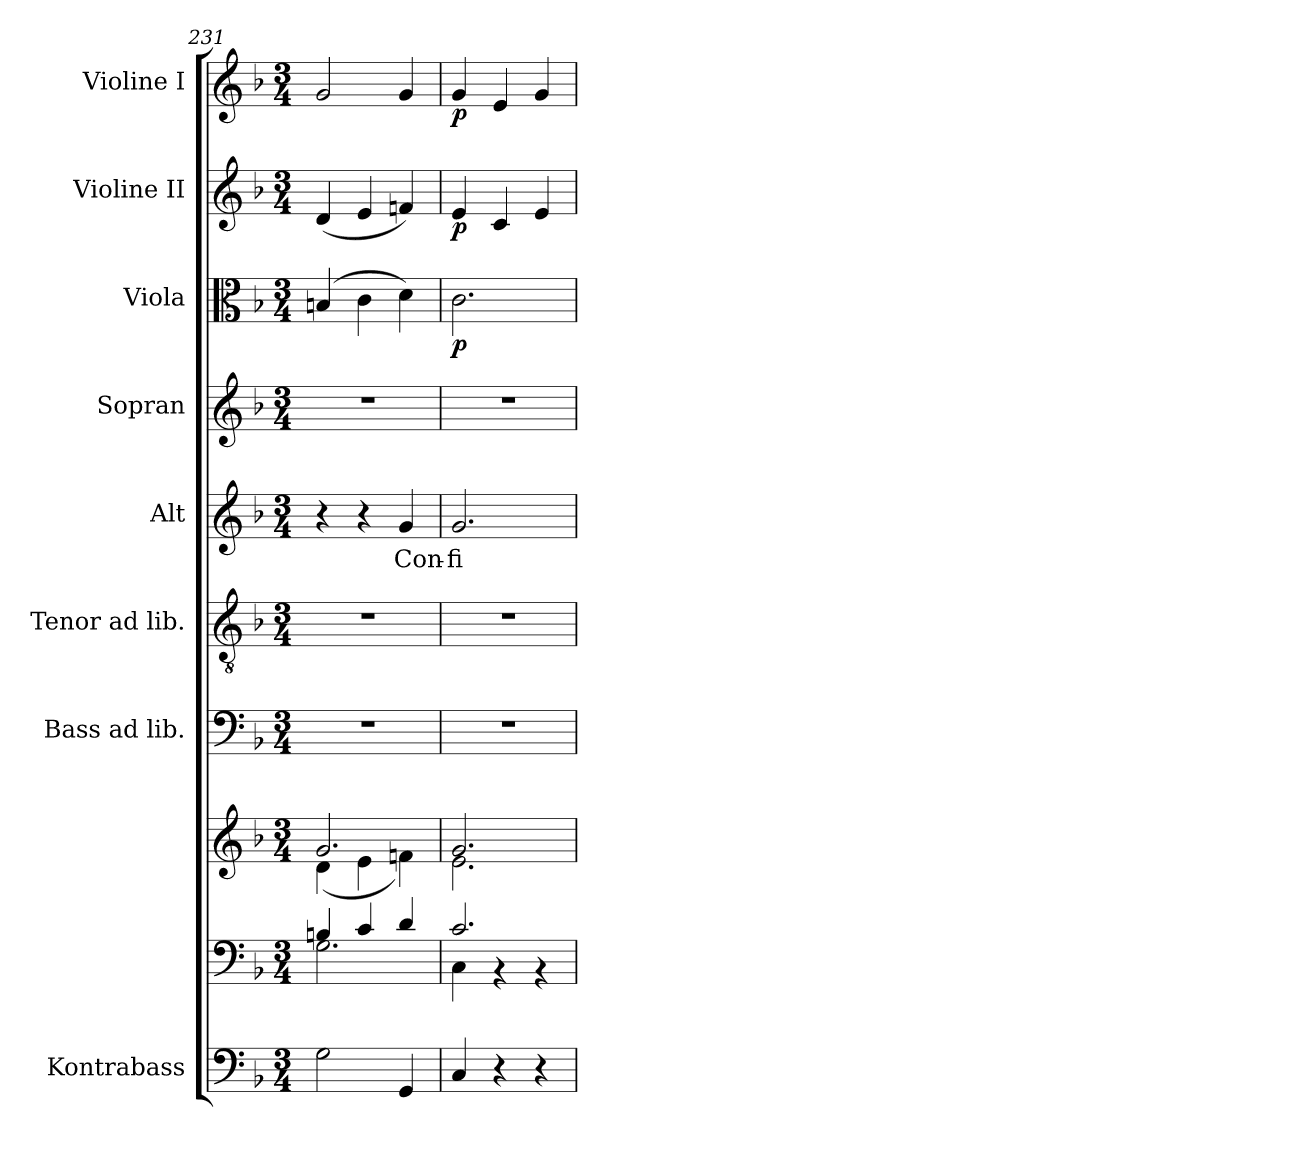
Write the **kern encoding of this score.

**kern	**kern	**kern	**kern	**kern	**kern	**text	**kern	**kern	**dynam	**kern	**dynam	**kern	**dynam
*part9	*part8	*part8	*part7	*part6	*part5	*part5	*part4	*part3	*part3	*part2	*part2	*part1	*part1
*staff10	*staff9	*staff8	*staff7	*staff6	*staff5	*staff5	*staff4	*staff3	*staff3	*staff2	*staff2	*staff1	*staff1
*I"Kontrabass	*	*	*I"Bass ad lib.	*I"Tenor ad lib.	*I"Alt	*	*I"Sopran	*I"Viola	*	*I"Violine II	*	*I"Violine I	*
*I'Kb.	*	*	*I'B.	*I'T.	*I'A.	*	*I'S.	*I'Vla.	*	*I'Vl. II	*	*I'Vl. I	*
*clefF4	*clefF4	*clefG2	*clefF4	*clefGv2	*clefG2	*	*clefG2	*clefC3	*	*clefG2	*	*clefG2	*
*ITrd7c12	*	*	*	*	*	*	*	*	*	*	*	*	*
*k[b-]	*k[b-]	*k[b-]	*k[b-]	*k[b-]	*k[b-]	*	*k[b-]	*k[b-]	*	*k[b-]	*	*k[b-]	*
*F:	*F:	*F:	*F:	*F:	*F:	*	*F:	*F:	*	*F:	*	*F:	*
*M3/4	*M3/4	*M3/4	*M3/4	*M3/4	*M3/4	*	*M3/4	*M3/4	*	*M3/4	*	*M3/4	*
=231	=231	=231	=231	=231	=231	=231	=231	=231	=231	=231	=231	=231	=231
*	*^	*^	*	*	*	*	*	*	*	*	*	*	*
2GG\	4Bn/	2.G\	2.g/	(<4d\	2.r	2.r	4r	.	2.r	(4Bn/	.	(<4d/	.	2g/	.
.	4c/	.	.	4e\	.	.	4r	.	.	4c\	.	4e/	.	.	.
!	!	!	!	!	!	!	!	!LO:LY:b	!	!	!	!	!	!	!
4GGG/	4d/	.	.	4fn\)	.	.	4g/	Con-	.	4d\)	.	4fn/)	.	4g/	.
=232	=232	=232	=232	=232	=232	=232	=232	=232	=232	=232	=232	=232	=232	=232	=232
!	!	!	!	!	!	!	!	!LO:LY:b	!	!	!LO:DY:b	!	!LO:DY:b	!	!LO:DY:b
4CC/	2.c/	4C\	2.g/	2.e\	2.r	2.r	2.g/	-fi-	2.r	2.c\	p	4e/	p	4g/	p
4r	.	4r	.	.	.	.	.	.	.	.	.	4c/	.	4e/	.
4r	.	4r	.	.	.	.	.	.	.	.	.	4e/	.	4g/	.
*	*v	*v	*	*	*	*	*	*	*	*	*	*	*	*	*
*	*	*v	*v	*	*	*	*	*	*	*	*	*	*	*
=	=	=	=	=	=	=	=	=	=	=	=	=	=
*-	*-	*-	*-	*-	*-	*-	*-	*-	*-	*-	*-	*-	*-
